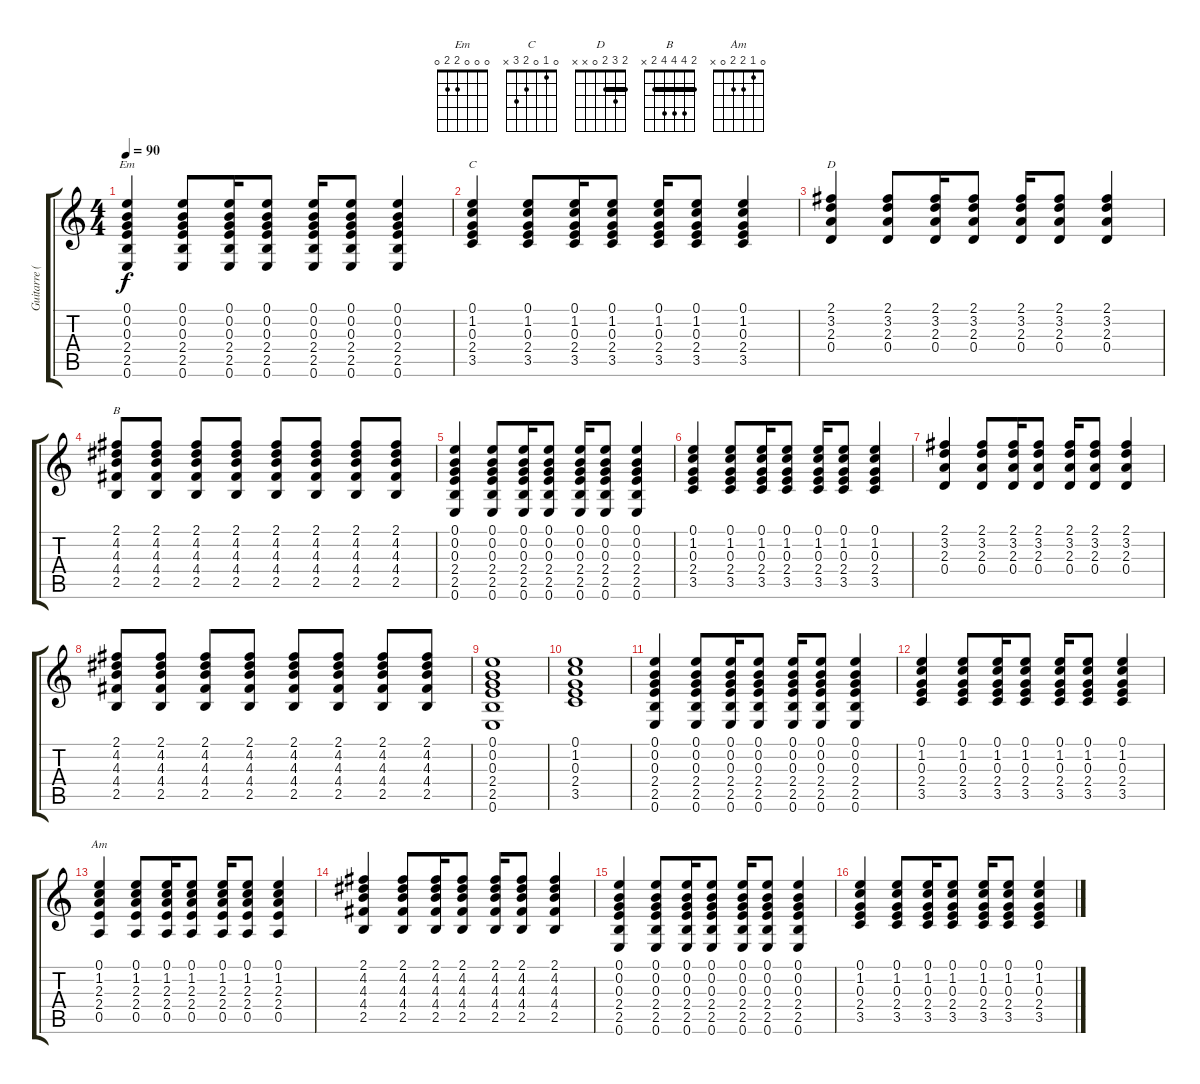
\track ("Guitarre (Acoutique)" "Guitarre (") {instrument acousticguitarsteel}
\staff {score tabs}
\tuning (E4 B3 G3 D3 A2 E2) {hide}
\chord ("Em" 0 0 0 2 2 0)
\chord ("C" 0 1 0 2 3 x)
\chord ("D" 2 3 2 0 x x) {barre 2}
\chord ("B" 2 4 4 4 2 x) {barre 2}
\chord ("Am" 0 1 2 2 0 x)
\ts (4 4)
\tempo 90
\clef g2
\ks c
(0.1 0.2 0.3 2.4 2.5 0.6).4{ch "Em" dy f} (0.1 0.2 0.3 2.4 2.5 0.6).8 (0.1 0.2 0.3 2.4 2.5 0.6).16 (0.1 0.2 0.3 2.4 2.5 0.6).8 (0.1 0.2 0.3 2.4 2.5 0.6).16 (0.1 0.2 0.3 2.4 2.5 0.6).8 (0.1 0.2 0.3 2.4 2.5 0.6).4 |
(0.1 1.2 0.3 2.4 3.5).4{ch "C"} (0.1 1.2 0.3 2.4 3.5).8 (0.1 1.2 0.3 2.4 3.5).16 (0.1 1.2 0.3 2.4 3.5).8 (0.1 1.2 0.3 2.4 3.5).16 (0.1 1.2 0.3 2.4 3.5).8 (0.1 1.2 0.3 2.4 3.5).4 |
(2.1 3.2 2.3 0.4).4{ch "D"} (2.1 3.2 2.3 0.4).8 (2.1 3.2 2.3 0.4).16 (2.1 3.2 2.3 0.4).8 (2.1 3.2 2.3 0.4).16 (2.1 3.2 2.3 0.4).8 (2.1 3.2 2.3 0.4).4 |
(2.1 4.2 4.3 4.4 2.5).8{ch "B"} (2.1 4.2 4.3 4.4 2.5).8 (2.1 4.2 4.3 4.4 2.5).8 (2.1 4.2 4.3 4.4 2.5).8 (2.1 4.2 4.3 4.4 2.5).8 (2.1 4.2 4.3 4.4 2.5).8 (2.1 4.2 4.3 4.4 2.5).8 (2.1 4.2 4.3 4.4 2.5).8 |
(0.1 0.2 0.3 2.4 2.5 0.6).4 (0.1 0.2 0.3 2.4 2.5 0.6).8 (0.1 0.2 0.3 2.4 2.5 0.6).16 (0.1 0.2 0.3 2.4 2.5 0.6).8 (0.1 0.2 0.3 2.4 2.5 0.6).16 (0.1 0.2 0.3 2.4 2.5 0.6).8 (0.1 0.2 0.3 2.4 2.5 0.6).4 |
(0.1 1.2 0.3 2.4 3.5).4 (0.1 1.2 0.3 2.4 3.5).8 (0.1 1.2 0.3 2.4 3.5).16 (0.1 1.2 0.3 2.4 3.5).8 (0.1 1.2 0.3 2.4 3.5).16 (0.1 1.2 0.3 2.4 3.5).8 (0.1 1.2 0.3 2.4 3.5).4 |
(2.1 3.2 2.3 0.4).4 (2.1 3.2 2.3 0.4).8 (2.1 3.2 2.3 0.4).16 (2.1 3.2 2.3 0.4).8 (2.1 3.2 2.3 0.4).16 (2.1 3.2 2.3 0.4).8 (2.1 3.2 2.3 0.4).4 |
(2.1 4.2 4.3 4.4 2.5).8 (2.1 4.2 4.3 4.4 2.5).8 (2.1 4.2 4.3 4.4 2.5).8 (2.1 4.2 4.3 4.4 2.5).8 (2.1 4.2 4.3 4.4 2.5).8 (2.1 4.2 4.3 4.4 2.5).8 (2.1 4.2 4.3 4.4 2.5).8 (2.1 4.2 4.3 4.4 2.5).8 |
(0.1 0.2 0.3 2.4 2.5 0.6).1 |
(0.1 1.2 0.3 2.4 3.5).1 |
(0.1 0.2 0.3 2.4 2.5 0.6).4 (0.1 0.2 0.3 2.4 2.5 0.6).8 (0.1 0.2 0.3 2.4 2.5 0.6).16 (0.1 0.2 0.3 2.4 2.5 0.6).8 (0.1 0.2 0.3 2.4 2.5 0.6).16 (0.1 0.2 0.3 2.4 2.5 0.6).8 (0.1 0.2 0.3 2.4 2.5 0.6).4 |
(0.1 1.2 0.3 2.4 3.5).4 (0.1 1.2 0.3 2.4 3.5).8 (0.1 1.2 0.3 2.4 3.5).16 (0.1 1.2 0.3 2.4 3.5).8 (0.1 1.2 0.3 2.4 3.5).16 (0.1 1.2 0.3 2.4 3.5).8 (0.1 1.2 0.3 2.4 3.5).4 |
(0.1 1.2 2.3 2.4 0.5).4{ch "Am"} (0.1 1.2 2.3 2.4 0.5).8 (0.1 1.2 2.3 2.4 0.5).16 (0.1 1.2 2.3 2.4 0.5).8 (0.1 1.2 2.3 2.4 0.5).16 (0.1 1.2 2.3 2.4 0.5).8 (0.1 1.2 2.3 2.4 0.5).4 |
(2.1 4.2 4.3 4.4 2.5).4 (2.1 4.2 4.3 4.4 2.5).8 (2.1 4.2 4.3 4.4 2.5).16 (2.1 4.2 4.3 4.4 2.5).8 (2.1 4.2 4.3 4.4 2.5).16 (2.1 4.2 4.3 4.4 2.5).8 (2.1 4.2 4.3 4.4 2.5).4 |
(0.1 0.2 0.3 2.4 2.5 0.6).4 (0.1 0.2 0.3 2.4 2.5 0.6).8 (0.1 0.2 0.3 2.4 2.5 0.6).16 (0.1 0.2 0.3 2.4 2.5 0.6).8 (0.1 0.2 0.3 2.4 2.5 0.6).16 (0.1 0.2 0.3 2.4 2.5 0.6).8 (0.1 0.2 0.3 2.4 2.5 0.6).4 |
(0.1 1.2 0.3 2.4 3.5).4 (0.1 1.2 0.3 2.4 3.5).8 (0.1 1.2 0.3 2.4 3.5).16 (0.1 1.2 0.3 2.4 3.5).8 (0.1 1.2 0.3 2.4 3.5).16 (0.1 1.2 0.3 2.4 3.5).8 (0.1 1.2 0.3 2.4 3.5).4
